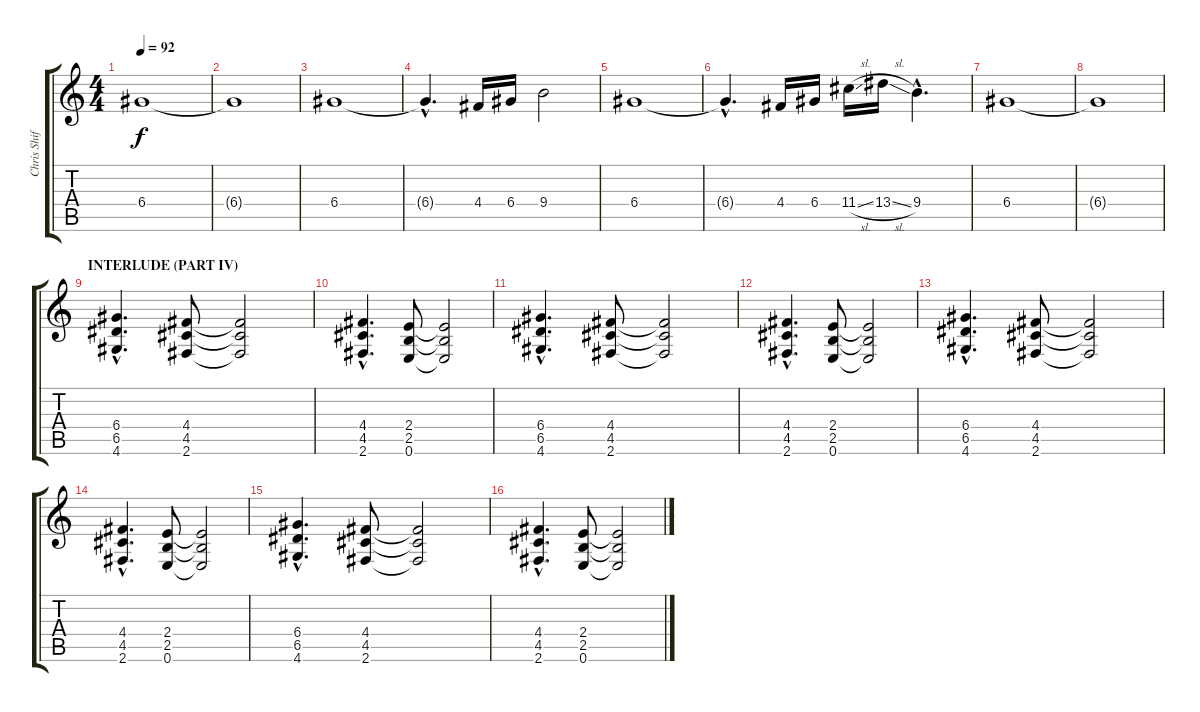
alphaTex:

\track ("Chris Shifflet (Guitar)" "Chris Shif") {instrument distortionguitar}
\staff {score tabs}
\tuning (E4 B3 G3 D3 A2 E2) {hide}
\ts (4 4)
\tempo 92
\clef g2
\ks c
6.4.1{dy f} |
6.4{t}.1 |
6.4.1 |
6.4{hac t}.4{d} 4.4.16 6.4.16 9.4.2 |
6.4.1 |
6.4{hac t}.4{d} 4.4.16 6.4.16 11.4{sl}.16 13.4{sl}.16 9.4{hac}.4{d} |
6.4.1 |
6.4{t}.1 |
\section ("" "INTERLUDE (PART IV)")
(6.4{hac} 6.5{hac} 4.6{hac}).4{d} (4.4 4.5 2.6).8 (4.4{t} 4.5{t} 2.6{t}).2 |
(4.4{hac} 4.5{hac} 2.6{hac}).4{d} (2.4 2.5 0.6).8 (2.4{t} 2.5{t} 0.6{t}).2 |
(6.4{hac} 6.5{hac} 4.6{hac}).4{d} (4.4 4.5 2.6).8 (4.4{t} 4.5{t} 2.6{t}).2 |
(4.4{hac} 4.5{hac} 2.6{hac}).4{d} (2.4 2.5 0.6).8 (2.4{t} 2.5{t} 0.6{t}).2 |
(6.4{hac} 6.5{hac} 4.6{hac}).4{d} (4.4 4.5 2.6).8 (4.4{t} 4.5{t} 2.6{t}).2 |
(4.4{hac} 4.5{hac} 2.6{hac}).4{d} (2.4 2.5 0.6).8 (2.4{t} 2.5{t} 0.6{t}).2 |
(6.4{hac} 6.5{hac} 4.6{hac}).4{d} (4.4 4.5 2.6).8 (4.4{t} 4.5{t} 2.6{t}).2 |
(4.4{hac} 4.5{hac} 2.6{hac}).4{d} (2.4 2.5 0.6).8 (2.4{t} 2.5{t} 0.6{t}).2
